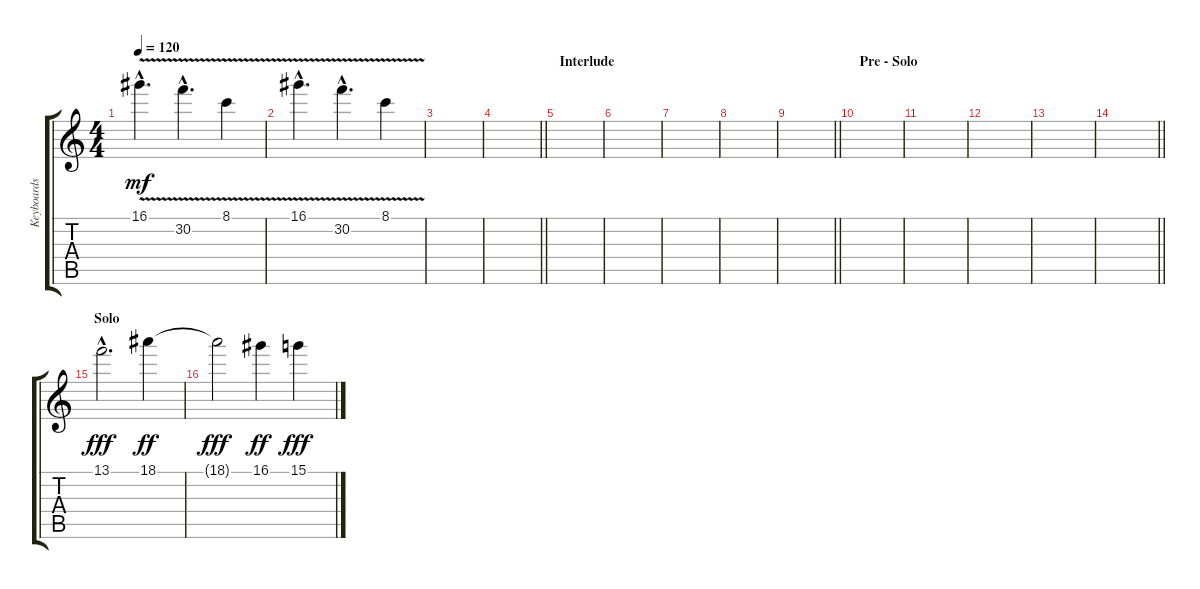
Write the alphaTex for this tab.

\track ("Keyboards" "Keyboards") {instrument glockenspiel}
\staff {score tabs}
\tuning (E5 B3 G3 D3 A2 E2) {hide}
\ts (4 4)
\tempo 120
\clef g2
\ks c
16.1{v hac}.4{d dy mf} 30.2{v hac}.4{d} 8.1{v}.4 |
16.1{v hac}.4{d} 30.2{v hac}.4{d} 8.1{v}.4 |
|
\barLineRight lightlight
|
\section ("" "Interlude")
|
|
|
|
\barLineRight lightlight
|
\section ("" "Pre - Solo")
|
|
|
|
\barLineRight lightlight
|
\section ("" "Solo")
13.1{hac}.2{d dy fff volume 8 instrument pad7halo} 18.1.4{dy ff} |
18.1{t}.2{dy fff} 16.1.4{dy ff} 15.1.4{dy fff}
